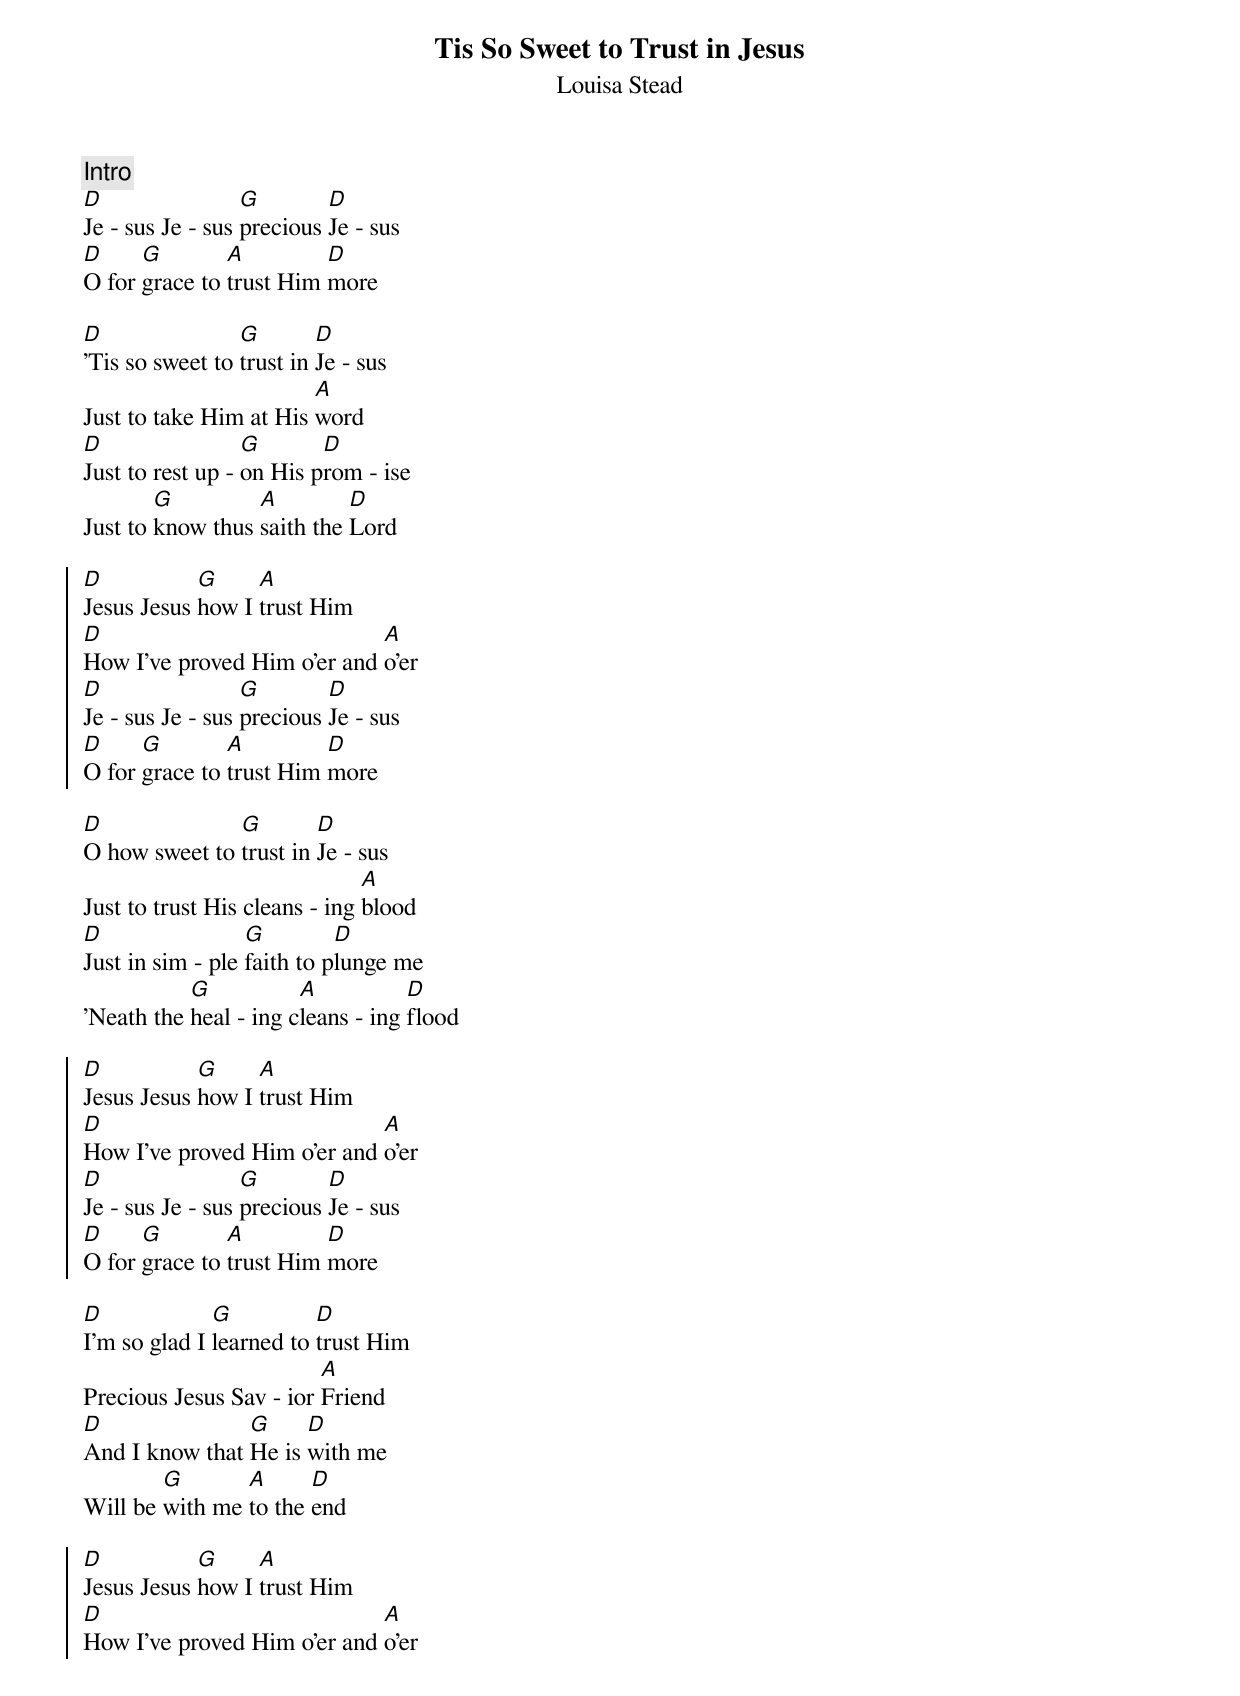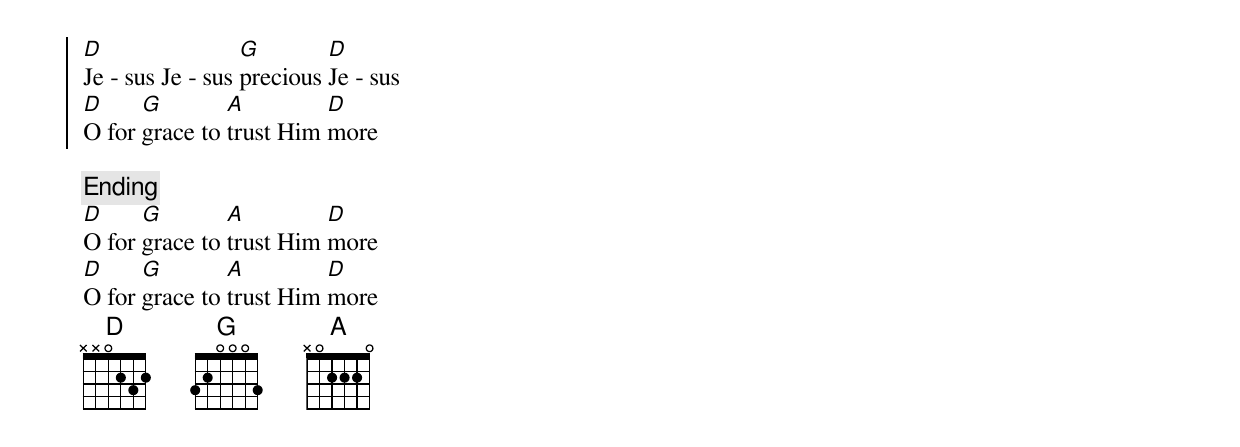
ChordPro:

{title:Tis So Sweet to Trust in Jesus}
{subtitle:Louisa Stead}
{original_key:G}
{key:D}
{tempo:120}
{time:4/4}
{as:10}

{c:Intro}
[D]Je - sus Je - sus [G]precious [D]Je - sus
[D]O for [G]grace to [A]trust Him [D]more

[D]'Tis so sweet to [G]trust in [D]Je - sus
Just to take Him at His [A]word
[D]Just to rest up - [G]on His p[D]rom - ise
Just to [G]know thus [A]saith the [D]Lord

{soc}
[D]Jesus Jesus [G]how I [A]trust Him
[D]How I've proved Him o'er and [A]o'er
[D]Je - sus Je - sus [G]precious [D]Je - sus
[D]O for [G]grace to [A]trust Him [D]more
{eoc}

[D]O how sweet to [G]trust in [D]Je - sus
Just to trust His cleans - ing [A]blood
[D]Just in sim - ple [G]faith to p[D]lunge me
'Neath the [G]heal - ing c[A]leans - ing [D]flood

{soc}
[D]Jesus Jesus [G]how I [A]trust Him
[D]How I've proved Him o'er and [A]o'er
[D]Je - sus Je - sus [G]precious [D]Je - sus
[D]O for [G]grace to [A]trust Him [D]more
{eoc}

[D]I'm so glad I [G]learned to [D]trust Him
Precious Jesus Sav - ior [A]Friend
[D]And I know that [G]He is [D]with me
Will be [G]with me [A]to the [D]end

{soc}
[D]Jesus Jesus [G]how I [A]trust Him
[D]How I've proved Him o'er and [A]o'er
[D]Je - sus Je - sus [G]precious [D]Je - sus
[D]O for [G]grace to [A]trust Him [D]more
{eoc}

{c:Ending}
[D]O for [G]grace to [A]trust Him [D]more
[D]O for [G]grace to [A]trust Him [D]more
